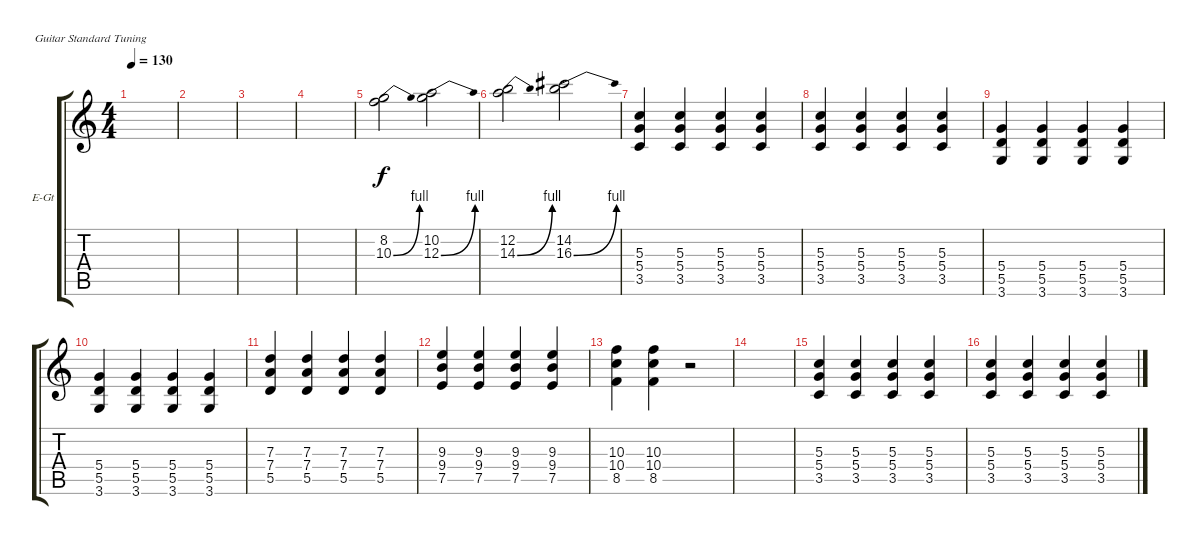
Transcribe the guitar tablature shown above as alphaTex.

\defaultSystemsLayout 4
\bracketExtendMode groupsimilarinstruments
\firstSystemTrackNameOrientation horizontal
\otherSystemsTrackNameOrientation horizontal
\track ("Electric Guitar" "E-Gt") {instrument distortionguitar}
\staff {score tabs}
\tuning (E4 B3 G3 D3 A2 E2)
\ts (4 4)
\tempo 130
\clef g2
\ks c
|
|
|
|
(8.2 10.3{be (bend 0 0 15 4)}).2 (12.3{be (bend 0 0 15 4)} 10.2).2 |
(12.2 14.3{be (bend 0 0 15 4)}).2 (14.2 16.3{be (bend 0 0 15 4)}).2 |
(3.5 5.4 5.3).4 (3.5 5.4 5.3).4 (3.5 5.4 5.3).4 (3.5 5.4 5.3).4 |
(3.5 5.4 5.3).4 (3.5 5.4 5.3).4 (3.5 5.4 5.3).4 (3.5 5.4 5.3).4 |
(3.6 5.5 5.4).4 (3.6 5.5 5.4).4 (3.6 5.5 5.4).4 (3.6 5.5 5.4).4 |
(3.6 5.5 5.4).4 (3.6 5.5 5.4).4 (3.6 5.5 5.4).4 (3.6 5.5 5.4).4 |
(5.5 7.4 7.3).4 (5.5 7.4 7.3).4 (5.5 7.4 7.3).4 (5.5 7.4 7.3).4 |
(7.5 9.4 9.3).4 (7.5 9.4 9.3).4 (7.5 9.4 9.3).4 (7.5 9.4 9.3).4 |
(8.5 10.4 10.3).4 (8.5 10.4 10.3).4 r.2 |
|
(3.5 5.4 5.3).4 (3.5 5.4 5.3).4 (3.5 5.4 5.3).4 (3.5 5.4 5.3).4 |
(3.5 5.4 5.3).4 (3.5 5.4 5.3).4 (3.5 5.4 5.3).4 (3.5 5.4 5.3).4
